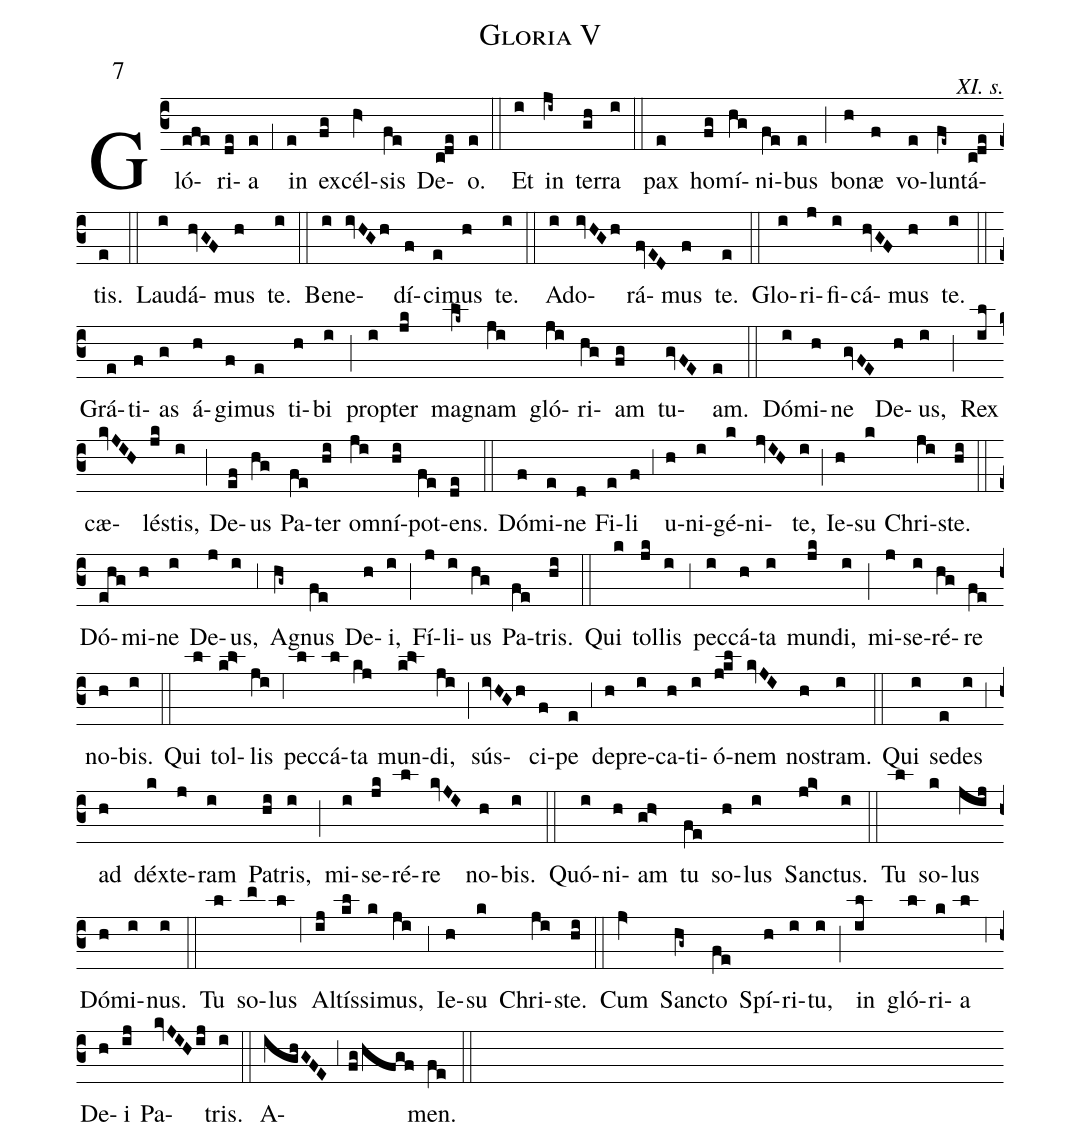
name:Gloria V;
mode:7;
commentary:XI. s.;
%%
(c3) Gló(efe)ri(de)a(e) (,1) in(e) ex(fg)cél(hV>)sis(fe) De(c!de)o.(e) (::)
Et(i) in(ji~) ter(gh)ra(i) (::)
pax(e) ho(fg)mí(hg)ni(fe)bus(e) (;) bo(h)næ(f) vo(e)lun(fe~)tá(c!de)tis.(e) (::)
Lau(i)dá(hvGF)mus(h) te.(i) (::)
Be(i)ne(ivHGh)dí(f)ci(e)mus(h) te.(i) (::)
Ad(i)o(ivHGh)rá(fvED)mus(f) te.(e) (::)
Glo(i)ri(j)fi(i)cá(hvGF)mus(h) te.(i) (::)
Grá(e)ti(f)as(g) á(h)gi(f)mus(e) ti(h)bi(i) (;) prop(i)ter(jk) mag(lk~)nam(ji) gló(ji)ri(hg)am(fg) tu(gvFE)am.(e) (::)
Dó(i)mi(h)ne(gvFE) De(h)us,(i) (;) Rex(il) cæ(kvJIH)lé(jk)stis,(i) (;) De(ef)us(hg) Pa(fe)ter(hi) om(ji)ní(hi)pot(fe)ens.(de) (::)
Dó(f)mi(e)ne(d) Fi(e)li(f) (,3) u(h)ni(i)gé(k)ni(jvIH)te,(i) (;) Ie(h)su(k) Chri(ji)ste.(hi) (::)
Dó(ehg)mi(h)ne(i) De(j)us,(i) (,3) A(hg~)gnus(fe) De(h)i,(i) (;) Fí(j)li(i)us(hg) Pa(fe)tris.(hi) (::)
Qui(k) tol(jk)lis(i) (,3) pec(i)cá(h)ta(i) mun(jk)di,(i) (;) mi(j)se(i)ré(hg)re(fe) no(h)bis.(i) (::)
Qui(l) tol(kl>)lis(ji) (,6) pec(l)cá(l)ta(kj) mun(kl>)di,(ji) (;) sús(ivHGh)ci(f)pe(e) (,3) de(h)pre(i)ca(h)ti(i)ó(j!kl)nem(kvJI) no(h)stram.(i) (::)
Qui(i) se(e)des(i) (,3) ad(h) déx(k)te(j)ram(i) Pa(hi)tris,(i) (;) mi(i)se(jk)ré(l)re(kvJI) no(h)bis.(i) (::)
Quó(i)ni(h)am(gh>) tu(fe) so(h)lus(i) Sanc(jk>)tus.(i) (::)
Tu(l) so(k)lus(jij) Dó(h)mi(i)nus.(i) (::)
Tu(l) so(m)lus(l) (,6) Al(ij)tís(kl)si(k)mus,(ji) (,3) Ie(h)su(k) Chri(ji)ste.(hi) (::)
Cum(jV>) Sanc(hg~)to(fe) Spí(h)ri(i)tu,(i) (;) in(il) gló(l)ri(k)a(l) (,6) De(h)i(ij) Pa(KvJIHij)tris.(i) (::)
A(ighGFE/,3/fg/hfgf)men.(fe) (::)
